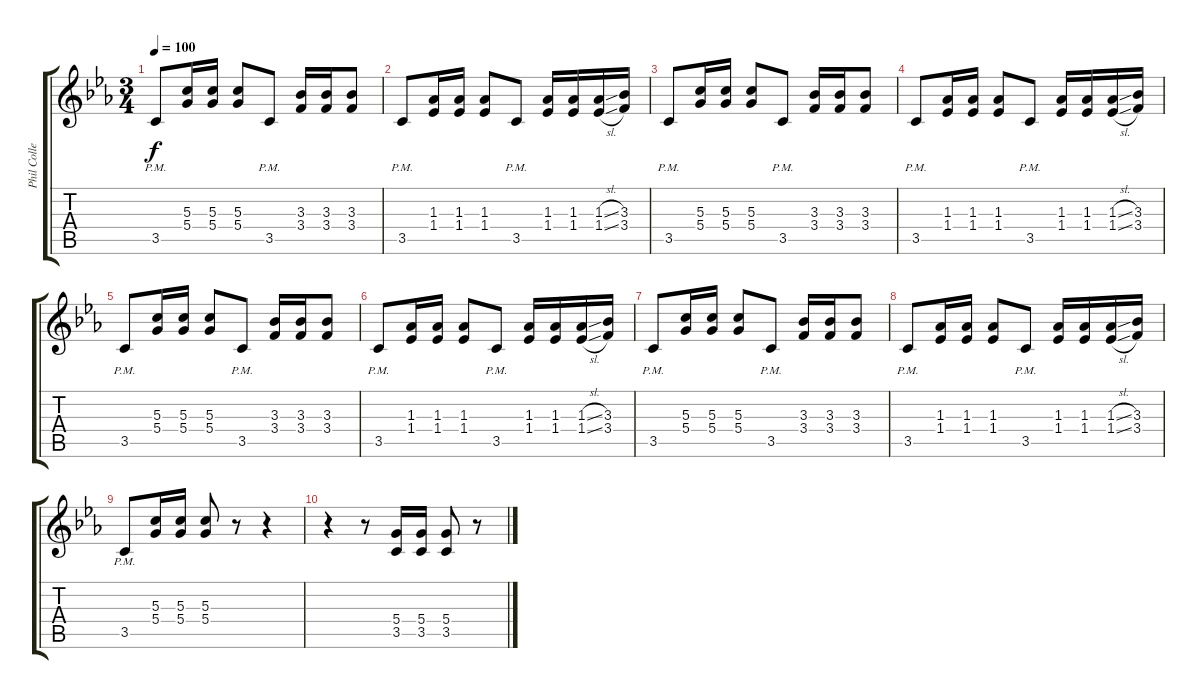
\track ("Phil Collen" "Phil Colle") {instrument distortionguitar}
\staff {score tabs}
\tuning (E4 B3 G3 D3 A2 E2) {hide}
\ts (3 4)
\tempo 100
\clef g2
\ks cminor
3.5{pm}.8{dy f} (5.3 5.4).16 (5.3 5.4).16 (5.3 5.4).8 3.5{pm}.8 (3.3 3.4).16 (3.3 3.4).16 (3.3 3.4).8 |
3.5{pm}.8 (1.3 1.4).16 (1.3 1.4).16 (1.3 1.4).8 3.5{pm}.8 (1.3 1.4).16 (1.3 1.4).16 (1.3{sl} 1.4{sl}).16 (3.3 3.4).16 |
3.5{pm}.8 (5.3 5.4).16 (5.3 5.4).16 (5.3 5.4).8 3.5{pm}.8 (3.3 3.4).16 (3.3 3.4).16 (3.3 3.4).8 |
3.5{pm}.8 (1.3 1.4).16 (1.3 1.4).16 (1.3 1.4).8 3.5{pm}.8 (1.3 1.4).16 (1.3 1.4).16 (1.3{sl} 1.4{sl}).16 (3.3 3.4).16 |
3.5{pm}.8 (5.3 5.4).16 (5.3 5.4).16 (5.3 5.4).8 3.5{pm}.8 (3.3 3.4).16 (3.3 3.4).16 (3.3 3.4).8 |
3.5{pm}.8 (1.3 1.4).16 (1.3 1.4).16 (1.3 1.4).8 3.5{pm}.8 (1.3 1.4).16 (1.3 1.4).16 (1.3{sl} 1.4{sl}).16 (3.3 3.4).16 |
3.5{pm}.8 (5.3 5.4).16 (5.3 5.4).16 (5.3 5.4).8 3.5{pm}.8 (3.3 3.4).16 (3.3 3.4).16 (3.3 3.4).8 |
3.5{pm}.8 (1.3 1.4).16 (1.3 1.4).16 (1.3 1.4).8 3.5{pm}.8 (1.3 1.4).16 (1.3 1.4).16 (1.3{sl} 1.4{sl}).16 (3.3 3.4).16 |
3.5{pm}.8 (5.3 5.4).16 (5.3 5.4).16 (5.3 5.4).8 r.8 r.4 |
r.4 r.8 (5.4 3.5).16 (5.4 3.5).16 (5.4 3.5).8 r.8
